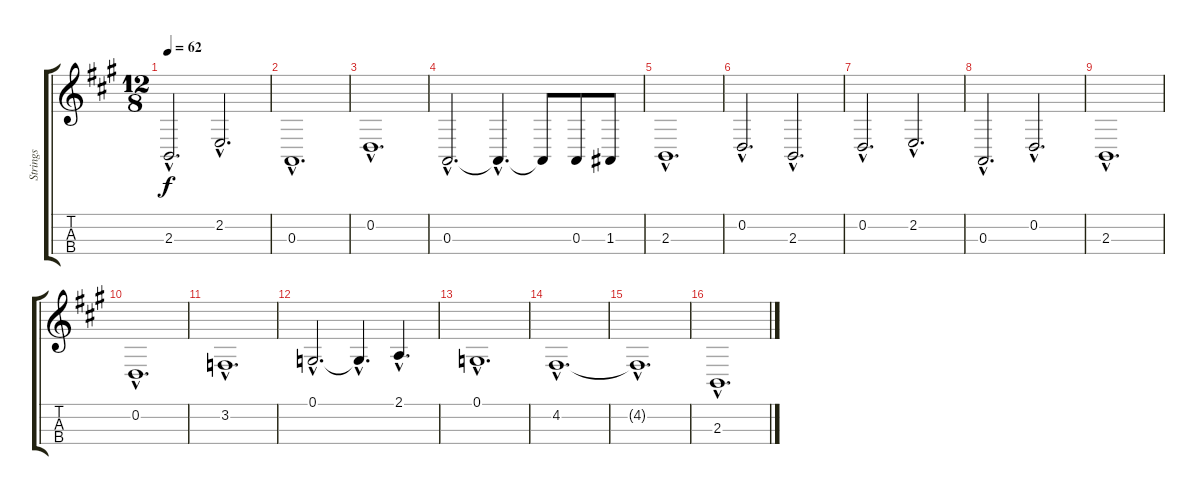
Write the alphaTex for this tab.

\track ("Strings" "Strings") {instrument stringensemble1}
\staff {score tabs}
\tuning (G3 D3 A2 E2) {hide}
\ts (12 8)
\tempo 62
\clef g2
\ks a
2.3{hac}.2{d dy f} 2.2{hac}.2{d} |
0.3{hac}.1{d} |
0.2{hac}.1{d} |
0.3{hac}.2{d} 0.3{hac t}.4{d} 0.3{t}.8 0.3.8 1.3.8 |
2.3{hac}.1{d} |
0.2{hac}.2{d} 2.3{hac}.2{d} |
0.2{hac}.2{d} 2.2{hac}.2{d} |
0.3{hac}.2{d} 0.2{hac}.2{d} |
2.3{hac}.1{d} |
0.2{hac}.1{d} |
3.2{hac}.1{d} |
0.1{hac}.2{d} 0.1{hac t}.4{d} 2.1{hac}.4{d} |
0.1{hac}.1{d} |
4.2{hac}.1{d} |
4.2{hac t}.1{d} |
2.3{hac}.1{d}
